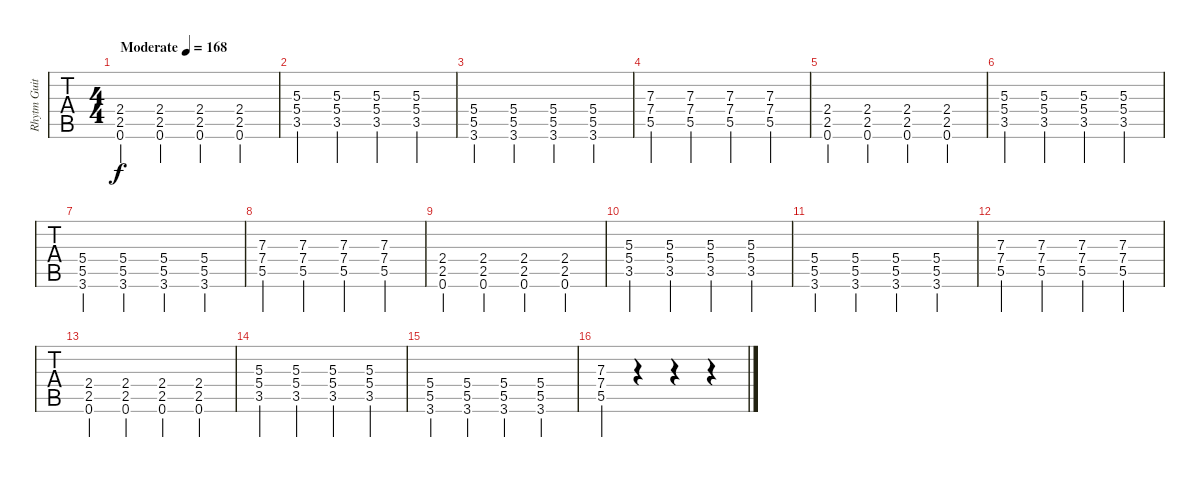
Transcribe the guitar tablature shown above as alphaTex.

\track ("Rhytm Guitar" "Rhytm Guit") {instrument acousticguitarsteel}
\staff {tabs}
\tuning (E4 B3 G3 D3 A2 E2) {hide}
\ts (4 4)
\tempo (168 "Moderate")
\clef g2
\ks c
(2.4 2.5 0.6).4{dy f instrument acousticguitarsteel} (2.4 2.5 0.6).4 (2.4 2.5 0.6).4 (2.4 2.5 0.6).4 |
(5.3 5.4 3.5).4 (5.3 5.4 3.5).4 (5.3 5.4 3.5).4 (5.3 5.4 3.5).4 |
(5.4 5.5 3.6).4 (5.4 5.5 3.6).4 (5.4 5.5 3.6).4 (5.4 5.5 3.6).4 |
(7.3 7.4 5.5).4 (7.3 7.4 5.5).4 (7.3 7.4 5.5).4 (7.3 7.4 5.5).4 |
(2.4 2.5 0.6).4 (2.4 2.5 0.6).4 (2.4 2.5 0.6).4 (2.4 2.5 0.6).4 |
(5.3 5.4 3.5).4 (5.3 5.4 3.5).4 (5.3 5.4 3.5).4 (5.3 5.4 3.5).4 |
(5.4 5.5 3.6).4 (5.4 5.5 3.6).4 (5.4 5.5 3.6).4 (5.4 5.5 3.6).4 |
(7.3 7.4 5.5).4 (7.3 7.4 5.5).4 (7.3 7.4 5.5).4 (7.3 7.4 5.5).4 |
(2.4 2.5 0.6).4 (2.4 2.5 0.6).4 (2.4 2.5 0.6).4 (2.4 2.5 0.6).4 |
(5.3 5.4 3.5).4 (5.3 5.4 3.5).4 (5.3 5.4 3.5).4 (5.3 5.4 3.5).4 |
(5.4 5.5 3.6).4 (5.4 5.5 3.6).4 (5.4 5.5 3.6).4 (5.4 5.5 3.6).4 |
(7.3 7.4 5.5).4 (7.3 7.4 5.5).4 (7.3 7.4 5.5).4 (7.3 7.4 5.5).4 |
(2.4 2.5 0.6).4 (2.4 2.5 0.6).4 (2.4 2.5 0.6).4 (2.4 2.5 0.6).4 |
(5.3 5.4 3.5).4 (5.3 5.4 3.5).4 (5.3 5.4 3.5).4 (5.3 5.4 3.5).4 |
(5.4 5.5 3.6).4 (5.4 5.5 3.6).4 (5.4 5.5 3.6).4 (5.4 5.5 3.6).4 |
(7.3 7.4 5.5).4 r.4 r.4 r.4
